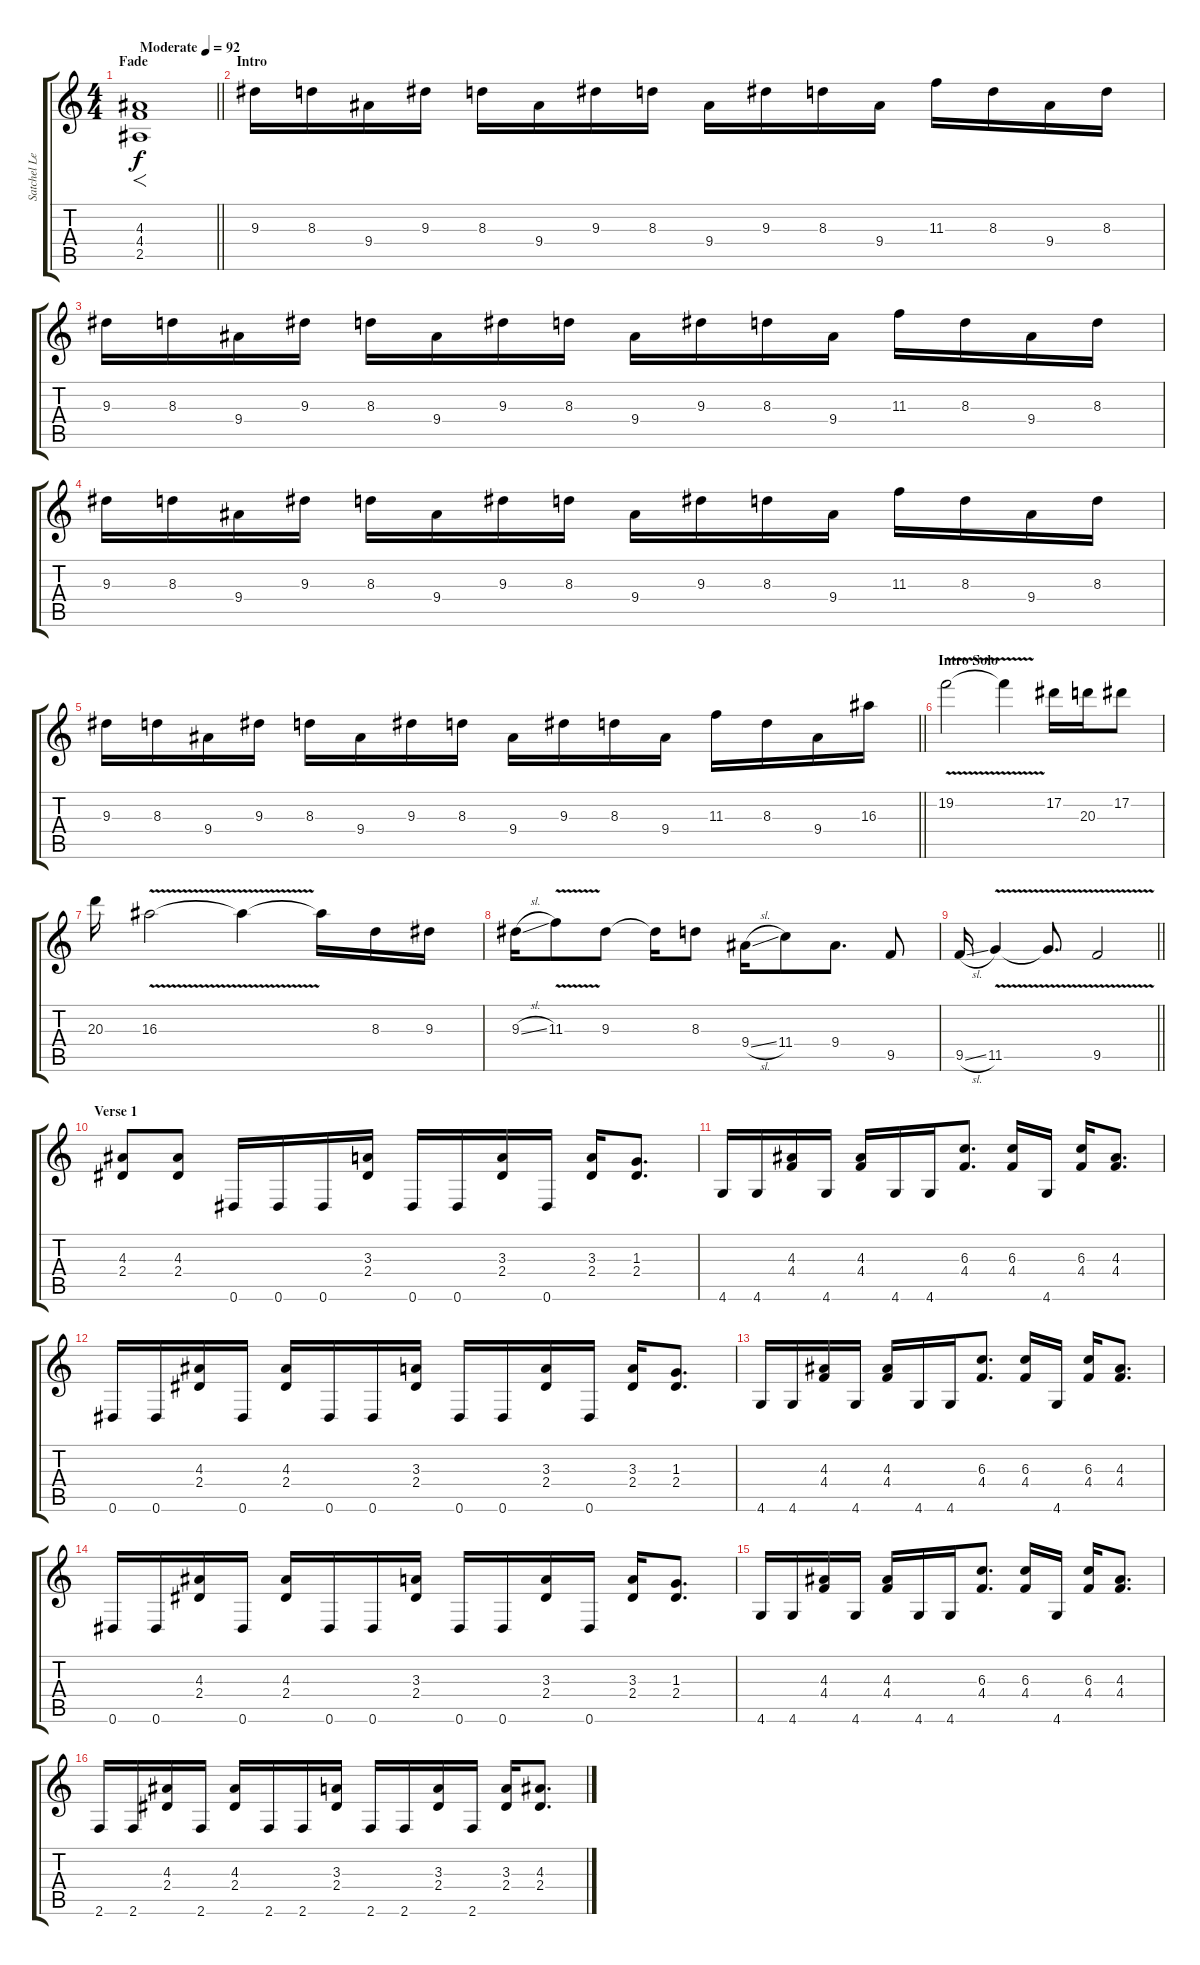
\track ("Satchel Lead" "Satchel Le") {instrument distortionguitar}
\staff {score tabs}
\tuning (Eb4 Bb3 Gb3 Db3 Ab2 Eb2) {hide}
\ts (4 4)
\section ("" "Fade")
\tempo (92 "Moderate")
\clef g2
\barLineRight lightlight
\ks c
(4.3 4.4 2.5).1{f dy f instrument distortionguitar} |
\section ("" "Intro")
9.3.16 8.3.16 9.4.16 9.3.16 8.3.16 9.4.16 9.3.16 8.3.16 9.4.16 9.3.16 8.3.16 9.4.16 11.3.16 8.3.16 9.4.16 8.3.16 |
9.3.16 8.3.16 9.4.16 9.3.16 8.3.16 9.4.16 9.3.16 8.3.16 9.4.16 9.3.16 8.3.16 9.4.16 11.3.16 8.3.16 9.4.16 8.3.16 |
9.3.16 8.3.16 9.4.16 9.3.16 8.3.16 9.4.16 9.3.16 8.3.16 9.4.16 9.3.16 8.3.16 9.4.16 11.3.16 8.3.16 9.4.16 8.3.16 |
\barLineRight lightlight
9.3.16 8.3.16 9.4.16 9.3.16 8.3.16 9.4.16 9.3.16 8.3.16 9.4.16 9.3.16 8.3.16 9.4.16 11.3.16 8.3.16 9.4.16 16.3.16 |
\section ("" "Intro Solo")
19.2{v}.2 19.2{t}.4 17.2.16 20.3.16 17.2.8 |
20.3.16 16.3{v}.2 16.3{t}.4 16.3{t}.16 8.3.16 9.3.16 |
9.3{sl}.16 11.3{v}.8 9.3.8 9.3{t}.16 8.3.8 9.4{sl}.16 11.4.8 9.4.8{d} 9.5.8 |
\barLineRight lightlight
9.5{sl}.16 11.5{v}.4 11.5{t}.8{d} 9.5{v}.2 |
\section ("" "Verse 1")
(4.3 2.4).8 (4.3 2.4).8 0.6.16 0.6.16 0.6.16 (3.3 2.4).16 0.6.16 0.6.16 (3.3 2.4).16 0.6.16 (3.3 2.4).16 (1.3 2.4).8{d} |
4.6.16 4.6.16 (4.3 4.4).16 4.6.16 (4.3 4.4).16 4.6.16 4.6.16 (6.3 4.4).8{d} (6.3 4.4).16 4.6.16 (6.3 4.4).16 (4.3 4.4).8{d} |
0.6.16 0.6.16 (4.3 2.4).16 0.6.16 (4.3 2.4).16 0.6.16 0.6.16 (3.3 2.4).16 0.6.16 0.6.16 (3.3 2.4).16 0.6.16 (3.3 2.4).16 (1.3 2.4).8{d} |
4.6.16 4.6.16 (4.3 4.4).16 4.6.16 (4.3 4.4).16 4.6.16 4.6.16 (6.3 4.4).8{d} (6.3 4.4).16 4.6.16 (6.3 4.4).16 (4.3 4.4).8{d} |
0.6.16 0.6.16 (4.3 2.4).16 0.6.16 (4.3 2.4).16 0.6.16 0.6.16 (3.3 2.4).16 0.6.16 0.6.16 (3.3 2.4).16 0.6.16 (3.3 2.4).16 (1.3 2.4).8{d} |
4.6.16 4.6.16 (4.3 4.4).16 4.6.16 (4.3 4.4).16 4.6.16 4.6.16 (6.3 4.4).8{d} (6.3 4.4).16 4.6.16 (6.3 4.4).16 (4.3 4.4).8{d} |
2.6.16 2.6.16 (4.3 2.4).16 2.6.16 (4.3 2.4).16 2.6.16 2.6.16 (3.3 2.4).16 2.6.16 2.6.16 (3.3 2.4).16 2.6.16 (3.3 2.4).16 (4.3 2.4).8{d}
